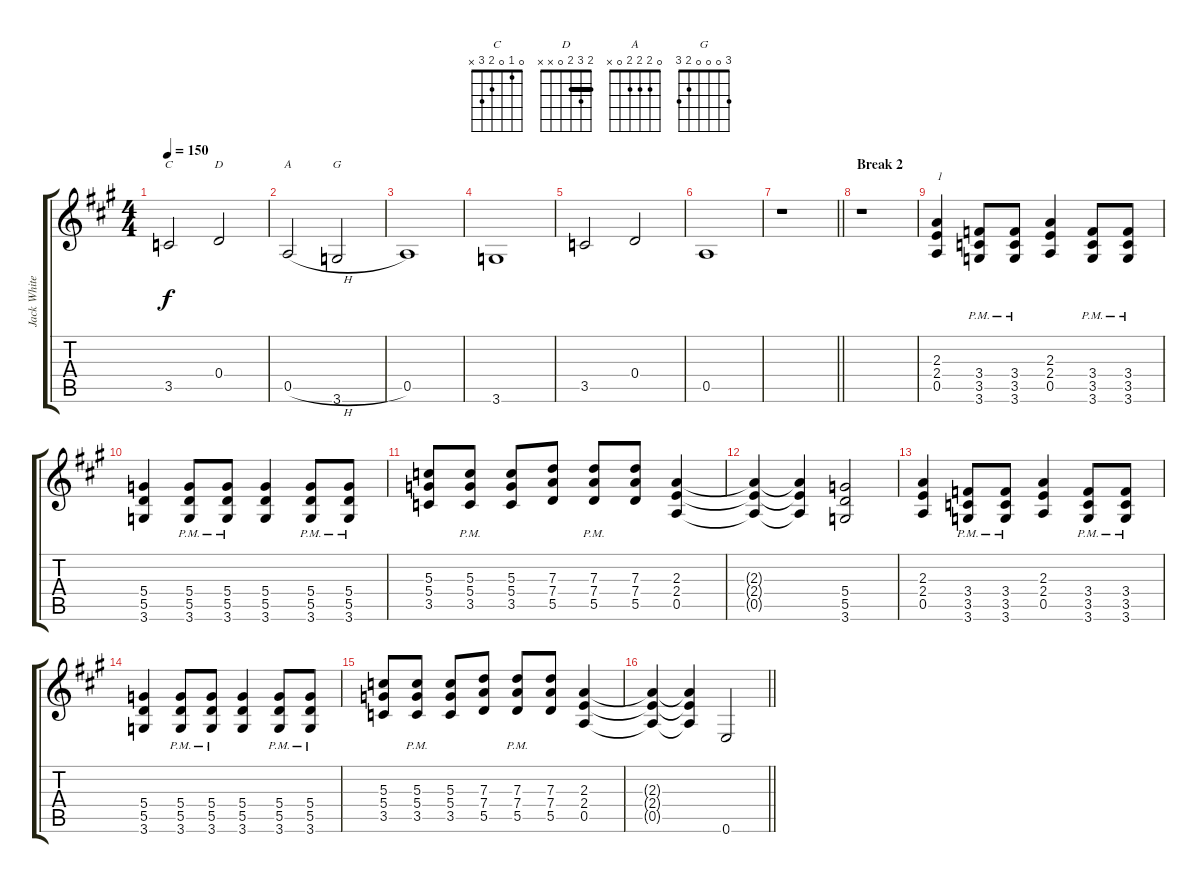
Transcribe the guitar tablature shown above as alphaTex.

\track ("Jack White Big Muff" "Jack White") {instrument distortionguitar}
\staff {score tabs}
\tuning (E4 B3 G3 D3 A2 E2) {hide}
\chord ("C" 0 1 0 2 3 x)
\chord ("D" 2 3 2 0 x x) {barre 2}
\chord ("A" 0 2 2 2 0 x)
\chord ("G" 3 0 0 0 2 3)
\ts (4 4)
\tempo 150
\clef g2
\ks a
3.5.2{ch "C" dy f} 0.4.2{ch "D"} |
0.5{h}.2{ch "A"} 3.6.2{ch "G"} |
0.5.1 |
3.6.1 |
3.5.2 0.4.2 |
0.5.1 |
\barLineRight lightlight
r.1 |
\section ("" "Break 2")
r.1 |
(2.3 2.4 0.5).4{txt "1"} (3.4{pm} 3.5{pm} 3.6{pm}).8 (3.4{pm} 3.5{pm} 3.6{pm}).8 (2.3 2.4 0.5).4 (3.4{pm} 3.5{pm} 3.6{pm}).8 (3.4{pm} 3.5{pm} 3.6{pm}).8 |
(5.4 5.5 3.6).4 (5.4{pm} 5.5{pm} 3.6{pm}).8 (5.4{pm} 5.5{pm} 3.6{pm}).8 (5.4 5.5 3.6).4 (5.4{pm} 5.5{pm} 3.6{pm}).8 (5.4{pm} 5.5{pm} 3.6{pm}).8 |
(5.3 5.4 3.5).8 (5.3{pm} 5.4{pm} 3.5{pm}).8 (5.3 5.4 3.5).8 (7.3 7.4 5.5).8 (7.3{pm} 7.4{pm} 5.5{pm}).8 (7.3 7.4 5.5).8 (2.3 2.4 0.5).4 |
(2.3{t} 2.4{t} 0.5{t}).4 (2.3{t} 2.4{t} 0.5{t}).4 (5.4 5.5 3.6).2 |
(2.3 2.4 0.5).4 (3.4{pm} 3.5{pm} 3.6{pm}).8 (3.4{pm} 3.5{pm} 3.6{pm}).8 (2.3 2.4 0.5).4 (3.4{pm} 3.5{pm} 3.6{pm}).8 (3.4{pm} 3.5{pm} 3.6{pm}).8 |
(5.4 5.5 3.6).4 (5.4{pm} 5.5{pm} 3.6{pm}).8 (5.4{pm} 5.5{pm} 3.6{pm}).8 (5.4 5.5 3.6).4 (5.4{pm} 5.5{pm} 3.6{pm}).8 (5.4{pm} 5.5{pm} 3.6{pm}).8 |
(5.3 5.4 3.5).8 (5.3{pm} 5.4{pm} 3.5{pm}).8 (5.3 5.4 3.5).8 (7.3 7.4 5.5).8 (7.3{pm} 7.4{pm} 5.5{pm}).8 (7.3 7.4 5.5).8 (2.3 2.4 0.5).4 |
\barLineRight lightlight
(2.3{t} 2.4{t} 0.5{t}).4 (2.3{t} 2.4{t} 0.5{t}).4 0.6.2
